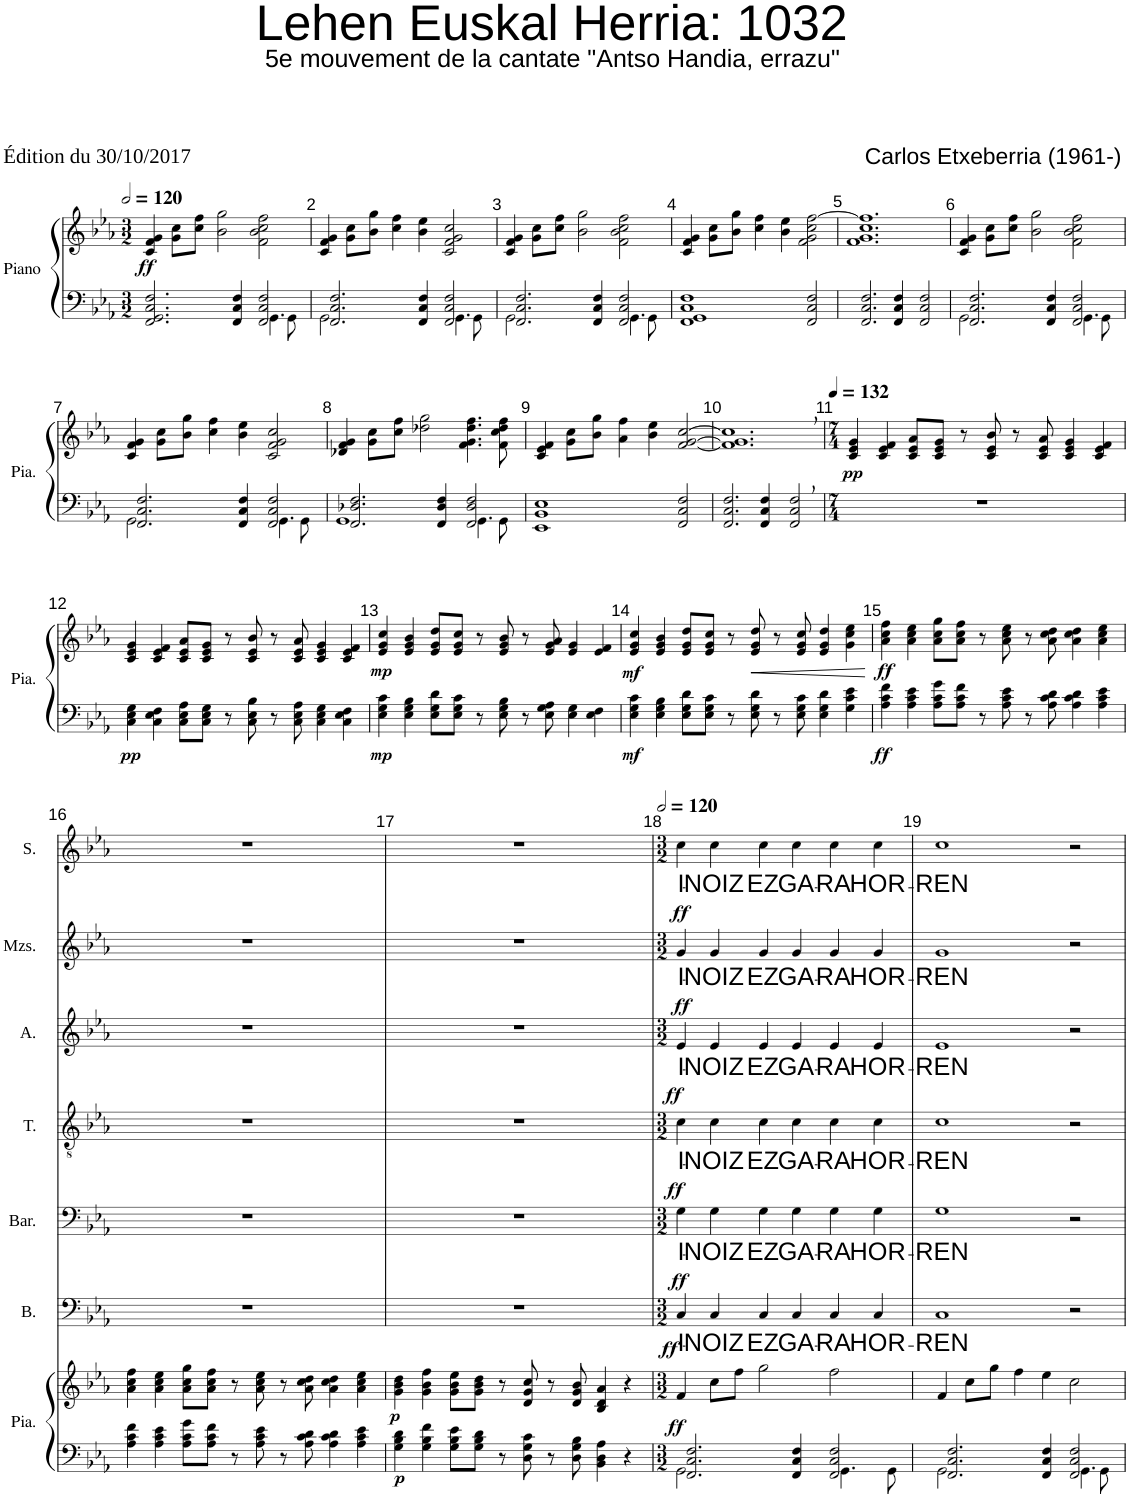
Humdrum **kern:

**kern	**kern	**dynam	**kern	**text	**dynam	**kern	**text	**dynam	**kern	**text	**dynam	**kern	**text	**dynam	**kern	**text	**dynam	**kern	**text
*part7	*part7	*part7	*part6	*part6	*part6	*part5	*part5	*part5	*part4	*part4	*part4	*part3	*part3	*part3	*part2	*part2	*part2	*part1	*part1
*staff8	*staff7	*staff7/8	*staff6	*staff6	*staff6	*staff5	*staff5	*staff5	*staff4	*staff4	*staff4	*staff3	*staff3	*staff3	*staff2	*staff2	*staff2	*staff1	*staff1
*I"Piano	*	*	*I"Basse	*	*	*I"Baryton	*	*	*I"Tenor	*	*	*I"Alto	*	*	*I"Mezzosoprano	*	*	*I"Soprano	*
*I'Pia.	*	*	*I'B.	*	*	*I'Bar.	*	*	*I'T.	*	*	*I'A.	*	*	*I'Mzs.	*	*	*I'S.	*
*clefF4	*clefG2	*	*clefF4	*	*	*clefF4	*	*	*clefGv2	*	*	*clefG2	*	*	*clefG2	*	*	*clefG2	*
*k[b-e-a-]	*k[b-e-a-]	*	*k[b-e-a-]	*	*	*k[b-e-a-]	*	*	*k[b-e-a-]	*	*	*k[b-e-a-]	*	*	*k[b-e-a-]	*	*	*k[b-e-a-]	*
*M3/2	*M3/2	*	*M3/2	*	*	*M3/2	*	*	*M3/2	*	*	*M3/2	*	*	*M3/2	*	*	*M3/2	*
*MM240	*MM240	*	*MM240	*	*	*MM240	*	*	*MM240	*	*	*MM240	*	*	*MM240	*	*	*MM240	*
=1	=1	=1	=1	=1	=1	=1	=1	=1	=1	=1	=1	=1	=1	=1	=1	=1	=1	=1	=1
*^	*	*	*	*	*	*	*	*	*	*	*	*	*	*	*	*	*	*	*
!	!	!	!LO:DY:b	!	!	!	!	!	!	!	!	!	!	!	!	!	!	!	!	!
2.FF/ 2.GG/ 2.C/ 2.F/	1ryy	4c/ 4f/ 4g/	ff	1.r	.	.	1.r	.	.	1.r	.	.	1.r	.	.	1.r	.	.	1.r	.
.	.	8g\ 8cc\L	.	.	.	.	.	.	.	.	.	.	.	.	.	.	.	.	.	.
.	.	8cc\ 8ff\J	.	.	.	.	.	.	.	.	.	.	.	.	.	.	.	.	.	.
.	.	2b-\ 2gg\	.	.	.	.	.	.	.	.	.	.	.	.	.	.	.	.	.	.
4FF/ 4C/ 4F/	.	.	.	.	.	.	.	.	.	.	.	.	.	.	.	.	.	.	.	.
2FF/ 2C/ 2F/	4.GG\	2f\ 2b-\ 2cc\ 2ff\	.	.	.	.	.	.	.	.	.	.	.	.	.	.	.	.	.	.
.	8GG\	.	.	.	.	.	.	.	.	.	.	.	.	.	.	.	.	.	.	.
=2	=2	=2	=2	=2	=2	=2	=2	=2	=2	=2	=2	=2	=2	=2	=2	=2	=2	=2	=2	=2
2.FF/ 2.C/ 2.F/	2GG\	4c/ 4f/ 4g/	.	1.r	.	.	1.r	.	.	1.r	.	.	1.r	.	.	1.r	.	.	1.r	.
.	.	8g\ 8cc\L	.	.	.	.	.	.	.	.	.	.	.	.	.	.	.	.	.	.
.	.	8b-\ 8gg\J	.	.	.	.	.	.	.	.	.	.	.	.	.	.	.	.	.	.
.	2ryy	4cc\ 4ff\	.	.	.	.	.	.	.	.	.	.	.	.	.	.	.	.	.	.
4FF/ 4C/ 4F/	.	4b-\ 4ee-\	.	.	.	.	.	.	.	.	.	.	.	.	.	.	.	.	.	.
2FF/ 2C/ 2F/	4.GG\	2c/ 2f/ 2g/ 2cc/	.	.	.	.	.	.	.	.	.	.	.	.	.	.	.	.	.	.
.	8GG\	.	.	.	.	.	.	.	.	.	.	.	.	.	.	.	.	.	.	.
=3	=3	=3	=3	=3	=3	=3	=3	=3	=3	=3	=3	=3	=3	=3	=3	=3	=3	=3	=3	=3
2.FF/ 2.C/ 2.F/	2GG\	4c/ 4f/ 4g/	.	1.r	.	.	1.r	.	.	1.r	.	.	1.r	.	.	1.r	.	.	1.r	.
.	.	8g\ 8cc\L	.	.	.	.	.	.	.	.	.	.	.	.	.	.	.	.	.	.
.	.	8cc\ 8ff\J	.	.	.	.	.	.	.	.	.	.	.	.	.	.	.	.	.	.
.	2ryy	2b-\ 2gg\	.	.	.	.	.	.	.	.	.	.	.	.	.	.	.	.	.	.
4FF/ 4C/ 4F/	.	.	.	.	.	.	.	.	.	.	.	.	.	.	.	.	.	.	.	.
2FF/ 2C/ 2F/	4.GG\	2f\ 2b-\ 2cc\ 2ff\	.	.	.	.	.	.	.	.	.	.	.	.	.	.	.	.	.	.
.	8GG\	.	.	.	.	.	.	.	.	.	.	.	.	.	.	.	.	.	.	.
*v	*v	*	*	*	*	*	*	*	*	*	*	*	*	*	*	*	*	*	*	*
=4	=4	=4	=4	=4	=4	=4	=4	=4	=4	=4	=4	=4	=4	=4	=4	=4	=4	=4	=4
1FF 1GG 1C 1F	4c/ 4f/ 4g/	.	1.r	.	.	1.r	.	.	1.r	.	.	1.r	.	.	1.r	.	.	1.r	.
.	8g\ 8cc\L	.	.	.	.	.	.	.	.	.	.	.	.	.	.	.	.	.	.
.	8b-\ 8gg\J	.	.	.	.	.	.	.	.	.	.	.	.	.	.	.	.	.	.
.	4cc\ 4ff\	.	.	.	.	.	.	.	.	.	.	.	.	.	.	.	.	.	.
.	4b-\ 4ee-\	.	.	.	.	.	.	.	.	.	.	.	.	.	.	.	.	.	.
2FF/ 2C/ 2F/	2f\ 2g\ 2cc\ [2ff\	.	.	.	.	.	.	.	.	.	.	.	.	.	.	.	.	.	.
=5	=5	=5	=5	=5	=5	=5	=5	=5	=5	=5	=5	=5	=5	=5	=5	=5	=5	=5	=5
2.FF/ 2.C/ 2.F/	1.f 1.g 1.cc 1.ff]	.	1.r	.	.	1.r	.	.	1.r	.	.	1.r	.	.	1.r	.	.	1.r	.
4FF/ 4C/ 4F/	.	.	.	.	.	.	.	.	.	.	.	.	.	.	.	.	.	.	.
2FF/ 2C/ 2F/	.	.	.	.	.	.	.	.	.	.	.	.	.	.	.	.	.	.	.
=6	=6	=6	=6	=6	=6	=6	=6	=6	=6	=6	=6	=6	=6	=6	=6	=6	=6	=6	=6
*^	*	*	*	*	*	*	*	*	*	*	*	*	*	*	*	*	*	*	*
2.FF/ 2.C/ 2.F/	2GG\	4c/ 4f/ 4g/	.	1.r	.	.	1.r	.	.	1.r	.	.	1.r	.	.	1.r	.	.	1.r	.
.	.	8g\ 8cc\L	.	.	.	.	.	.	.	.	.	.	.	.	.	.	.	.	.	.
.	.	8cc\ 8ff\J	.	.	.	.	.	.	.	.	.	.	.	.	.	.	.	.	.	.
.	2ryy	2b-\ 2gg\	.	.	.	.	.	.	.	.	.	.	.	.	.	.	.	.	.	.
4FF/ 4C/ 4F/	.	.	.	.	.	.	.	.	.	.	.	.	.	.	.	.	.	.	.	.
2FF/ 2C/ 2F/	4.GG\	2f\ 2b-\ 2cc\ 2ff\	.	.	.	.	.	.	.	.	.	.	.	.	.	.	.	.	.	.
.	8GG\	.	.	.	.	.	.	.	.	.	.	.	.	.	.	.	.	.	.	.
!!LO:LB:g=z
=7	=7	=7	=7	=7	=7	=7	=7	=7	=7	=7	=7	=7	=7	=7	=7	=7	=7	=7	=7	=7
2.FF/ 2.C/ 2.F/	2GG\	4c/ 4f/ 4g/	.	1.r	.	.	1.r	.	.	1.r	.	.	1.r	.	.	1.r	.	.	1.r	.
.	.	8g\ 8cc\L	.	.	.	.	.	.	.	.	.	.	.	.	.	.	.	.	.	.
.	.	8b-\ 8gg\J	.	.	.	.	.	.	.	.	.	.	.	.	.	.	.	.	.	.
.	2ryy	4cc\ 4ff\	.	.	.	.	.	.	.	.	.	.	.	.	.	.	.	.	.	.
4FF/ 4C/ 4F/	.	4b-\ 4ee-\	.	.	.	.	.	.	.	.	.	.	.	.	.	.	.	.	.	.
2FF/ 2C/ 2F/	4.GG\	2c/ 2f/ 2g/ 2cc/	.	.	.	.	.	.	.	.	.	.	.	.	.	.	.	.	.	.
.	8GG\	.	.	.	.	.	.	.	.	.	.	.	.	.	.	.	.	.	.	.
=8	=8	=8	=8	=8	=8	=8	=8	=8	=8	=8	=8	=8	=8	=8	=8	=8	=8	=8	=8	=8
2.FF/ 2.D-X/ 2.F/	1GG	4d-X/ 4f/ 4g/	.	1.r	.	.	1.r	.	.	1.r	.	.	1.r	.	.	1.r	.	.	1.r	.
.	.	8g\ 8cc\L	.	.	.	.	.	.	.	.	.	.	.	.	.	.	.	.	.	.
.	.	8cc\ 8ff\J	.	.	.	.	.	.	.	.	.	.	.	.	.	.	.	.	.	.
.	.	2dd-X\ 2gg\	.	.	.	.	.	.	.	.	.	.	.	.	.	.	.	.	.	.
4FF/ 4D-/ 4F/	.	.	.	.	.	.	.	.	.	.	.	.	.	.	.	.	.	.	.	.
2FF/ 2D-/ 2F/	4.GG\	4.f\ 4.g\ 4.dd-\ 4.ff\	.	.	.	.	.	.	.	.	.	.	.	.	.	.	.	.	.	.
.	8GG\	8f\ 8cc\ 8dd-\ 8ff\	.	.	.	.	.	.	.	.	.	.	.	.	.	.	.	.	.	.
*v	*v	*	*	*	*	*	*	*	*	*	*	*	*	*	*	*	*	*	*	*
=9	=9	=9	=9	=9	=9	=9	=9	=9	=9	=9	=9	=9	=9	=9	=9	=9	=9	=9	=9
1EE- 1BB- 1E-	4c/ 4e-/ 4f/	.	1.r	.	.	1.r	.	.	1.r	.	.	1.r	.	.	1.r	.	.	1.r	.
.	8g\ 8cc\L	.	.	.	.	.	.	.	.	.	.	.	.	.	.	.	.	.	.
.	8b-\ 8gg\J	.	.	.	.	.	.	.	.	.	.	.	.	.	.	.	.	.	.
.	4a-\ 4ff\	.	.	.	.	.	.	.	.	.	.	.	.	.	.	.	.	.	.
.	4b-\ 4ee-\	.	.	.	.	.	.	.	.	.	.	.	.	.	.	.	.	.	.
2FF/ 2C/ 2F/	[2f/ [2g/ [2cc/	.	.	.	.	.	.	.	.	.	.	.	.	.	.	.	.	.	.
=10	=10	=10	=10	=10	=10	=10	=10	=10	=10	=10	=10	=10	=10	=10	=10	=10	=10	=10	=10
2.FF/ 2.C/ 2.F/	1.f], 1.g], 1.cc],	.	1.r	.	.	1.r	.	.	1.r	.	.	1.r	.	.	1.r	.	.	1.r	.
4FF/ 4C/ 4F/	.	.	.	.	.	.	.	.	.	.	.	.	.	.	.	.	.	.	.
2FF/, 2C/, 2F/,	.	.	.	.	.	.	.	.	.	.	.	.	.	.	.	.	.	.	.
=11	=11	=11	=11	=11	=11	=11	=11	=11	=11	=11	=11	=11	=11	=11	=11	=11	=11	=11	=11
*M7/4	*M7/4	*	*M7/4	*	*	*M7/4	*	*	*M7/4	*	*	*M7/4	*	*	*M7/4	*	*	*M7/4	*
*	*	*	*	*	*	*	*	*	*	*	*	*	*	*	*	*	*	*MM132	*
!	!	!LO:DY:b	!	!	!	!	!	!	!	!	!	!	!	!	!	!	!	!	!
1..r	4c/ 4e-/ 4g/	pp	1..r	.	.	1..r	.	.	1..r	.	.	1..r	.	.	1..r	.	.	1..r	.
.	4c/ 4e-/ 4f/	.	.	.	.	.	.	.	.	.	.	.	.	.	.	.	.	.	.
.	8c/ 8e-/ 8a-/L	.	.	.	.	.	.	.	.	.	.	.	.	.	.	.	.	.	.
.	8c/ 8e-/ 8g/J	.	.	.	.	.	.	.	.	.	.	.	.	.	.	.	.	.	.
.	8r	.	.	.	.	.	.	.	.	.	.	.	.	.	.	.	.	.	.
.	8c/ 8e-/ 8b-/	.	.	.	.	.	.	.	.	.	.	.	.	.	.	.	.	.	.
.	8r	.	.	.	.	.	.	.	.	.	.	.	.	.	.	.	.	.	.
.	8c/ 8e-/ 8a-/	.	.	.	.	.	.	.	.	.	.	.	.	.	.	.	.	.	.
.	4c/ 4e-/ 4g/	.	.	.	.	.	.	.	.	.	.	.	.	.	.	.	.	.	.
.	4c/ 4e-/ 4f/	.	.	.	.	.	.	.	.	.	.	.	.	.	.	.	.	.	.
!!LO:LB:g=z
=12	=12	=12	=12	=12	=12	=12	=12	=12	=12	=12	=12	=12	=12	=12	=12	=12	=12	=12	=12
!	!	!LO:DY:b=2	!	!	!	!	!	!	!	!	!	!	!	!	!	!	!	!	!
4C\ 4E-\ 4G\	4c/ 4e-/ 4g/	pp	1..r	.	.	1..r	.	.	1..r	.	.	1..r	.	.	1..r	.	.	1..r	.
4C\ 4E-\ 4F\	4c/ 4e-/ 4f/	.	.	.	.	.	.	.	.	.	.	.	.	.	.	.	.	.	.
8C\ 8E-\ 8A-\L	8c/ 8e-/ 8a-/L	.	.	.	.	.	.	.	.	.	.	.	.	.	.	.	.	.	.
8C\ 8E-\ 8G\J	8c/ 8e-/ 8g/J	.	.	.	.	.	.	.	.	.	.	.	.	.	.	.	.	.	.
8r	8r	.	.	.	.	.	.	.	.	.	.	.	.	.	.	.	.	.	.
8C\ 8E-\ 8B-\	8c/ 8e-/ 8b-/	.	.	.	.	.	.	.	.	.	.	.	.	.	.	.	.	.	.
8r	8r	.	.	.	.	.	.	.	.	.	.	.	.	.	.	.	.	.	.
8C\ 8E-\ 8A-\	8c/ 8e-/ 8a-/	.	.	.	.	.	.	.	.	.	.	.	.	.	.	.	.	.	.
4C\ 4E-\ 4G\	4c/ 4e-/ 4g/	.	.	.	.	.	.	.	.	.	.	.	.	.	.	.	.	.	.
4C\ 4E-\ 4F\	4c/ 4e-/ 4f/	.	.	.	.	.	.	.	.	.	.	.	.	.	.	.	.	.	.
=13	=13	=13	=13	=13	=13	=13	=13	=13	=13	=13	=13	=13	=13	=13	=13	=13	=13	=13	=13
!	!	!LO:DY:b=2	!	!	!	!	!	!	!	!	!	!	!	!	!	!	!	!	!
!	!	!LO:DY:n=1:b	!	!	!	!	!	!	!	!	!	!	!	!	!	!	!	!	!
4E-\ 4G\ 4c\	4e-/ 4g/ 4cc/	mp mp	1..r	.	.	1..r	.	.	1..r	.	.	1..r	.	.	1..r	.	.	1..r	.
4E-\ 4G\ 4B-\	4e-/ 4g/ 4b-/	.	.	.	.	.	.	.	.	.	.	.	.	.	.	.	.	.	.
8E-\ 8G\ 8d\L	8e-/ 8g/ 8dd/L	.	.	.	.	.	.	.	.	.	.	.	.	.	.	.	.	.	.
8E-\ 8G\ 8c\J	8e-/ 8g/ 8cc/J	.	.	.	.	.	.	.	.	.	.	.	.	.	.	.	.	.	.
8r	8r	.	.	.	.	.	.	.	.	.	.	.	.	.	.	.	.	.	.
8E-\ 8G\ 8B-\	8e-/ 8g/ 8b-/	.	.	.	.	.	.	.	.	.	.	.	.	.	.	.	.	.	.
8r	8r	.	.	.	.	.	.	.	.	.	.	.	.	.	.	.	.	.	.
8E-\ 8G\ 8A-\	8e-/ 8g/ 8a-/	.	.	.	.	.	.	.	.	.	.	.	.	.	.	.	.	.	.
4E-\ 4G\	4e-/ 4g/	.	.	.	.	.	.	.	.	.	.	.	.	.	.	.	.	.	.
4E-\ 4F\	4e-/ 4f/	.	.	.	.	.	.	.	.	.	.	.	.	.	.	.	.	.	.
=14	=14	=14	=14	=14	=14	=14	=14	=14	=14	=14	=14	=14	=14	=14	=14	=14	=14	=14	=14
!	!	!LO:DY:b=2	!	!	!	!	!	!	!	!	!	!	!	!	!	!	!	!	!
!	!	!LO:DY:n=1:b	!	!	!	!	!	!	!	!	!	!	!	!	!	!	!	!	!
4E-\ 4G\ 4c\	4e-/ 4g/ 4cc/	mf mf	1..r	.	.	1..r	.	.	1..r	.	.	1..r	.	.	1..r	.	.	1..r	.
4E-\ 4G\ 4B-\	4e-/ 4g/ 4b-/	.	.	.	.	.	.	.	.	.	.	.	.	.	.	.	.	.	.
8E-\ 8G\ 8d\L	8e-/ 8g/ 8dd/L	.	.	.	.	.	.	.	.	.	.	.	.	.	.	.	.	.	.
8E-\ 8G\ 8c\J	8e-/ 8g/ 8cc/J	.	.	.	.	.	.	.	.	.	.	.	.	.	.	.	.	.	.
8r	8r	.	.	.	.	.	.	.	.	.	.	.	.	.	.	.	.	.	.
!	!	!LO:HP:b	!	!	!	!	!	!	!	!	!	!	!	!	!	!	!	!	!
8E-\ 8G\ 8d\	8e-/ 8g/ 8dd/	<	.	.	.	.	.	.	.	.	.	.	.	.	.	.	.	.	.
8r	8r	.	.	.	.	.	.	.	.	.	.	.	.	.	.	.	.	.	.
8E-\ 8G\ 8c\	8e-/ 8g/ 8cc/	.	.	.	.	.	.	.	.	.	.	.	.	.	.	.	.	.	.
4E-\ 4G\ 4d\	4e-/ 4g/ 4dd/	.	.	.	.	.	.	.	.	.	.	.	.	.	.	.	.	.	.
4G\ 4c\ 4e-\	4g\ 4cc\ 4ee-\	.	.	.	.	.	.	.	.	.	.	.	.	.	.	.	.	.	.
.	.	[	.	.	.	.	.	.	.	.	.	.	.	.	.	.	.	.	.
=15	=15	=15	=15	=15	=15	=15	=15	=15	=15	=15	=15	=15	=15	=15	=15	=15	=15	=15	=15
!	!	!LO:DY:b=2	!	!	!	!	!	!	!	!	!	!	!	!	!	!	!	!	!
!	!	!LO:DY:n=1:b	!	!	!	!	!	!	!	!	!	!	!	!	!	!	!	!	!
4A-\ 4c\ 4f\	4a-\ 4cc\ 4ff\	ff ff	1..r	.	.	1..r	.	.	1..r	.	.	1..r	.	.	1..r	.	.	1..r	.
4A-\ 4c\ 4e-\	4a-\ 4cc\ 4ee-\	.	.	.	.	.	.	.	.	.	.	.	.	.	.	.	.	.	.
8A-\ 8c\ 8g\L	8a-\ 8cc\ 8gg\L	.	.	.	.	.	.	.	.	.	.	.	.	.	.	.	.	.	.
8A-\ 8c\ 8f\J	8a-\ 8cc\ 8ff\J	.	.	.	.	.	.	.	.	.	.	.	.	.	.	.	.	.	.
8r	8r	.	.	.	.	.	.	.	.	.	.	.	.	.	.	.	.	.	.
8A-\ 8c\ 8e-\	8a-\ 8cc\ 8ee-\	.	.	.	.	.	.	.	.	.	.	.	.	.	.	.	.	.	.
8r	8r	.	.	.	.	.	.	.	.	.	.	.	.	.	.	.	.	.	.
8A-\ 8c\ 8d\	8a-\ 8cc\ 8dd\	.	.	.	.	.	.	.	.	.	.	.	.	.	.	.	.	.	.
4A-\ 4c\ 4d\	4a-\ 4cc\ 4dd\	.	.	.	.	.	.	.	.	.	.	.	.	.	.	.	.	.	.
4A-\ 4c\ 4e-\	4a-\ 4cc\ 4ee-\	.	.	.	.	.	.	.	.	.	.	.	.	.	.	.	.	.	.
!!LO:LB:g=z
=16	=16	=16	=16	=16	=16	=16	=16	=16	=16	=16	=16	=16	=16	=16	=16	=16	=16	=16	=16
4A-\ 4c\ 4f\	4a-\ 4cc\ 4ff\	.	1..r	.	.	1..r	.	.	1..r	.	.	1..r	.	.	1..r	.	.	1..r	.
4A-\ 4c\ 4e-\	4a-\ 4cc\ 4ee-\	.	.	.	.	.	.	.	.	.	.	.	.	.	.	.	.	.	.
8A-\ 8c\ 8g\L	8a-\ 8cc\ 8gg\L	.	.	.	.	.	.	.	.	.	.	.	.	.	.	.	.	.	.
8A-\ 8c\ 8f\J	8a-\ 8cc\ 8ff\J	.	.	.	.	.	.	.	.	.	.	.	.	.	.	.	.	.	.
8r	8r	.	.	.	.	.	.	.	.	.	.	.	.	.	.	.	.	.	.
8A-\ 8c\ 8e-\	8a-\ 8cc\ 8ee-\	.	.	.	.	.	.	.	.	.	.	.	.	.	.	.	.	.	.
8r	8r	.	.	.	.	.	.	.	.	.	.	.	.	.	.	.	.	.	.
8A-\ 8c\ 8d\	8a-\ 8cc\ 8dd\	.	.	.	.	.	.	.	.	.	.	.	.	.	.	.	.	.	.
4A-\ 4c\ 4d\	4a-\ 4cc\ 4dd\	.	.	.	.	.	.	.	.	.	.	.	.	.	.	.	.	.	.
4A-\ 4c\ 4e-\	4a-\ 4cc\ 4ee-\	.	.	.	.	.	.	.	.	.	.	.	.	.	.	.	.	.	.
=17	=17	=17	=17	=17	=17	=17	=17	=17	=17	=17	=17	=17	=17	=17	=17	=17	=17	=17	=17
!	!	!LO:DY:b=2	!	!	!	!	!	!	!	!	!	!	!	!	!	!	!	!	!
!	!	!LO:DY:n=1:b	!	!	!	!	!	!	!	!	!	!	!	!	!	!	!	!	!
4G\ 4B-\ 4d\	4g\ 4b-\ 4dd\	p p	1..r	.	.	1..r	.	.	1..r	.	.	1..r	.	.	1..r	.	.	1..r	.
4G\ 4B-\ 4f\	4g\ 4b-\ 4ff\	.	.	.	.	.	.	.	.	.	.	.	.	.	.	.	.	.	.
8G\ 8B-\ 8e-\L	8g\ 8b-\ 8ee-\L	.	.	.	.	.	.	.	.	.	.	.	.	.	.	.	.	.	.
8G\ 8B-\ 8d\J	8g\ 8b-\ 8dd\J	.	.	.	.	.	.	.	.	.	.	.	.	.	.	.	.	.	.
8r	8r	.	.	.	.	.	.	.	.	.	.	.	.	.	.	.	.	.	.
8D\ 8G\ 8c\	8d/ 8g/ 8cc/	.	.	.	.	.	.	.	.	.	.	.	.	.	.	.	.	.	.
8r	8r	.	.	.	.	.	.	.	.	.	.	.	.	.	.	.	.	.	.
8D\ 8G\ 8B-\	8d/ 8g/ 8b-/	.	.	.	.	.	.	.	.	.	.	.	.	.	.	.	.	.	.
4BB-\ 4D\ 4A-\	4B-/ 4d/ 4a-/	.	.	.	.	.	.	.	.	.	.	.	.	.	.	.	.	.	.
4r	4r	.	.	.	.	.	.	.	.	.	.	.	.	.	.	.	.	.	.
=18	=18	=18	=18	=18	=18	=18	=18	=18	=18	=18	=18	=18	=18	=18	=18	=18	=18	=18	=18
*M3/2	*M3/2	*	*M3/2	*	*	*M3/2	*	*	*M3/2	*	*	*M3/2	*	*	*M3/2	*	*	*M3/2	*
*	*	*	*	*	*	*	*	*	*	*	*	*	*	*	*	*	*	*MM240	*
*^	*	*	*	*	*	*	*	*	*	*	*	*	*	*	*	*	*	*	*
!	!	!	!LO:DY:a=2	!	!LO:LY:b	!	!	!LO:LY:b	!	!	!LO:LY:b	!	!	!LO:LY:b	!	!	!LO:LY:b	!	!	!LO:LY:b
!	!	!	!LO:DY:n=1:a	!	!	!LO:DY:a	!	!	!LO:DY:a	!	!	!LO:DY:a	!	!	!LO:DY:a	!	!	!LO:DY:a	!	!
2.FF/ 2.C/ 2.F/	2GG\	4f/	ff ff	4C/	I-	ff	4G\	I-	ff	4c\	I-	ff	4e-/	I-	ff	4g/	I-	ff	4cc\	I-
!	!	!	!	!	!LO:LY:b	!	!	!LO:LY:b	!	!	!LO:LY:b	!	!	!LO:LY:b	!	!	!LO:LY:b	!	!	!LO:LY:b
.	.	8cc\L	.	4C/	-NOIZ	.	4G\	-NOIZ	.	4c\	-NOIZ	.	4e-/	-NOIZ	.	4g/	-NOIZ	.	4cc\	-NOIZ
.	.	8ff\J	.	.	.	.	.	.	.	.	.	.	.	.	.	.	.	.	.	.
!	!	!	!	!	!LO:LY:b	!	!	!LO:LY:b	!	!	!LO:LY:b	!	!	!LO:LY:b	!	!	!LO:LY:b	!	!	!LO:LY:b
.	2ryy	2gg\	.	4C/	EZ	.	4G\	EZ	.	4c\	EZ	.	4e-/	EZ	.	4g/	EZ	.	4cc\	EZ
!	!	!	!	!	!LO:LY:b	!	!	!LO:LY:b	!	!	!LO:LY:b	!	!	!LO:LY:b	!	!	!LO:LY:b	!	!	!LO:LY:b
4FF/ 4C/ 4F/	.	.	.	4C/	GA-	.	4G\	GA-	.	4c\	GA-	.	4e-/	GA-	.	4g/	GA-	.	4cc\	GA-
!	!	!	!	!	!LO:LY:b	!	!	!LO:LY:b	!	!	!LO:LY:b	!	!	!LO:LY:b	!	!	!LO:LY:b	!	!	!LO:LY:b
2FF/ 2C/ 2F/	4.GG\	2ff\	.	4C/	-RA	.	4G\	-RA	.	4c\	-RA	.	4e-/	-RA	.	4g/	-RA	.	4cc\	-RA
!	!	!	!	!	!LO:LY:b	!	!	!LO:LY:b	!	!	!LO:LY:b	!	!	!LO:LY:b	!	!	!LO:LY:b	!	!	!LO:LY:b
.	.	.	.	4C/	HOR-	.	4G\	HOR-	.	4c\	HOR-	.	4e-/	HOR-	.	4g/	HOR-	.	4cc\	HOR-
.	8GG\	.	.	.	.	.	.	.	.	.	.	.	.	.	.	.	.	.	.	.
=19	=19	=19	=19	=19	=19	=19	=19	=19	=19	=19	=19	=19	=19	=19	=19	=19	=19	=19	=19	=19
!	!	!	!	!	!LO:LY:b	!	!	!LO:LY:b	!	!	!LO:LY:b	!	!	!LO:LY:b	!	!	!LO:LY:b	!	!	!LO:LY:b
2.FF/ 2.C/ 2.F/	2GG\	4f/	.	1C	-REN	.	1G	-REN	.	1c	-REN	.	1e-	-REN	.	1g	-REN	.	1cc	-REN
.	.	8cc\L	.	.	.	.	.	.	.	.	.	.	.	.	.	.	.	.	.	.
.	.	8gg\J	.	.	.	.	.	.	.	.	.	.	.	.	.	.	.	.	.	.
.	2ryy	4ff\	.	.	.	.	.	.	.	.	.	.	.	.	.	.	.	.	.	.
4FF/ 4C/ 4F/	.	4ee-\	.	.	.	.	.	.	.	.	.	.	.	.	.	.	.	.	.	.
2FF/ 2C/ 2F/	4.GG\	2cc\	.	2r	.	.	2r	.	.	2r	.	.	2r	.	.	2r	.	.	2r	.
.	8GG\	.	.	.	.	.	.	.	.	.	.	.	.	.	.	.	.	.	.	.
*v	*v	*	*	*	*	*	*	*	*	*	*	*	*	*	*	*	*	*	*	*
=	=	=	=	=	=	=	=	=	=	=	=	=	=	=	=	=	=	=	=
*-	*-	*-	*-	*-	*-	*-	*-	*-	*-	*-	*-	*-	*-	*-	*-	*-	*-	*-	*-
